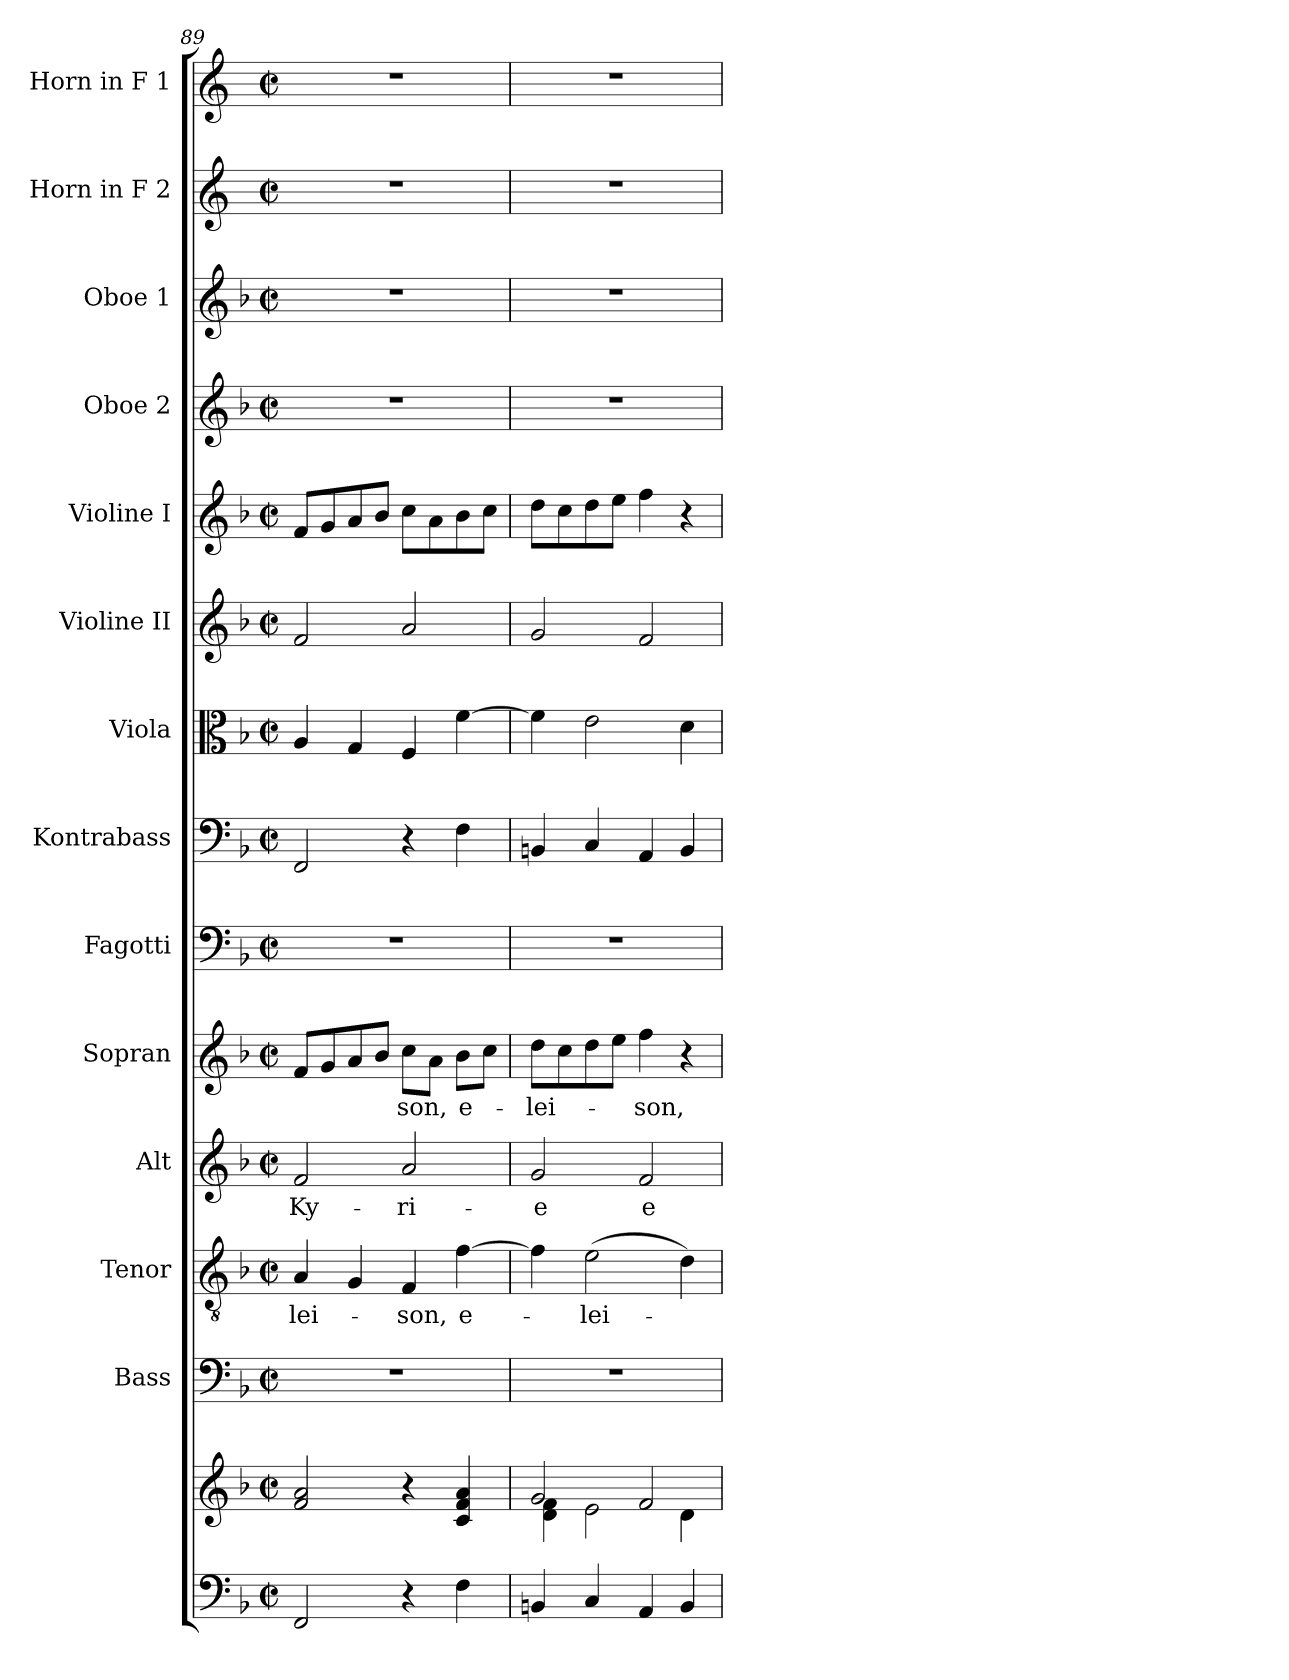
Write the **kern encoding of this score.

**kern	**kern	**kern	**kern	**text	**kern	**text	**kern	**text	**kern	**kern	**kern	**kern	**kern	**kern	**kern	**kern	**kern
*part14	*part14	*part13	*part12	*part12	*part11	*part11	*part10	*part10	*part9	*part8	*part7	*part6	*part5	*part4	*part3	*part2	*part1
*staff15	*staff14	*staff13	*staff12	*staff12	*staff11	*staff11	*staff10	*staff10	*staff9	*staff8	*staff7	*staff6	*staff5	*staff4	*staff3	*staff2	*staff1
*	*	*I"Bass	*I"Tenor	*	*I"Alt	*	*I"Sopran	*	*I"Fagotti	*I"Kontrabass	*I"Viola	*I"Violine II	*I"Violine I	*I"Oboe 2	*I"Oboe 1	*I"Horn in F 2	*I"Horn in F 1
*	*	*I'B.	*I'T.	*	*I'A.	*	*I'S.	*	*I'Fg.	*I'Kb.	*I'Vla.	*I'Vl. II	*I'Vl. I	*I'Ob. 2	*I'Ob. 1	*	*
*clefF4	*clefG2	*clefF4	*clefGv2	*	*clefG2	*	*clefG2	*	*clefF4	*clefF4	*clefC3	*clefG2	*clefG2	*clefG2	*clefG2	*clefG2	*clefG2
*	*	*	*	*	*	*	*	*	*	*ITrd7c12	*	*	*	*	*	*ITrd4c7	*ITrd4c7
*k[b-]	*k[b-]	*k[b-]	*k[b-]	*	*k[b-]	*	*k[b-]	*	*k[b-]	*k[b-]	*k[b-]	*k[b-]	*k[b-]	*k[b-]	*k[b-]	*k[b-]	*k[b-]
*F:	*F:	*F:	*F:	*	*F:	*	*F:	*	*F:	*F:	*F:	*F:	*F:	*F:	*F:	*F:	*F:
*M2/2	*M2/2	*M2/2	*M2/2	*	*M2/2	*	*M2/2	*	*M2/2	*M2/2	*M2/2	*M2/2	*M2/2	*M2/2	*M2/2	*M2/2	*M2/2
*met(c|)	*met(c|)	*met(c|)	*met(c|)	*	*met(c|)	*	*met(c|)	*	*met(c|)	*met(c|)	*met(c|)	*met(c|)	*met(c|)	*met(c|)	*met(c|)	*met(c|)	*met(c|)
=89	=89	=89	=89	=89	=89	=89	=89	=89	=89	=89	=89	=89	=89	=89	=89	=89	=89
!	!	!	!	!LO:LY:b	!	!LO:LY:b	!	!	!	!	!	!	!	!	!	!	!
2FF/	2f/ 2a/	1r	4A/	-lei-	2f/	Ky-	8f/L	.	1r	2FFF/	4A/	2f/	8f/L	1r	1r	1r	1r
.	.	.	.	.	.	.	8g/	.	.	.	.	.	8g/	.	.	.	.
.	.	.	4G/	.	.	.	8a/	.	.	.	4G/	.	8a/	.	.	.	.
.	.	.	.	.	.	.	8b-/J	.	.	.	.	.	8b-/J	.	.	.	.
!	!	!	!	!LO:LY:b	!	!LO:LY:b	!	!LO:LY:b	!	!	!	!	!	!	!	!	!
4r	4r	.	4F/	-son,	2a/	-ri-	8cc\L	-son,	.	4r	4F/	2a/	8cc\L	.	.	.	.
.	.	.	.	.	.	.	8a\J	.	.	.	.	.	8a\	.	.	.	.
!	!	!	!	!LO:LY:b	!	!	!	!LO:LY:b	!	!	!	!	!	!	!	!	!
4F\	4c/ 4f/ 4a/	.	[4f\	e-	.	.	8b-\L	e-	.	4FF\	[4f\	.	8b-\	.	.	.	.
.	.	.	.	.	.	.	8cc\J	.	.	.	.	.	8cc\J	.	.	.	.
=90	=90	=90	=90	=90	=90	=90	=90	=90	=90	=90	=90	=90	=90	=90	=90	=90	=90
*	*^	*	*	*	*	*	*	*	*	*	*	*	*	*	*	*	*
!	!	!	!	!	!	!	!LO:LY:b	!	!LO:LY:b	!	!	!	!	!	!	!	!	!
4BBn/	2g/	4d\ 4f\	1r	4f\]	.	2g/	-e	8dd\L	-lei-	1r	4BBBn/	4f\]	2g/	8dd\L	1r	1r	1r	1r
.	.	.	.	.	.	.	.	8cc\	.	.	.	.	.	8cc\	.	.	.	.
!	!	!	!	!	!LO:LY:b	!	!	!	!	!	!	!	!	!	!	!	!	!
4C/	.	2e\	.	(>2e\	-lei-	.	.	8dd\	.	.	4CC/	2e\	.	8dd\	.	.	.	.
.	.	.	.	.	.	.	.	8ee\J	.	.	.	.	.	8ee\J	.	.	.	.
!	!	!	!	!	!	!	!LO:LY:b	!	!LO:LY:b	!	!	!	!	!	!	!	!	!
4AA/	2f/	.	.	.	.	2f/	e-	4ff\	-son,	.	4AAA/	.	2f/	4ff\	.	.	.	.
4BB/	.	4d\	.	4d\)	.	.	.	4r	.	.	4BBB/	4d\	.	4r	.	.	.	.
*	*v	*v	*	*	*	*	*	*	*	*	*	*	*	*	*	*	*	*
=	=	=	=	=	=	=	=	=	=	=	=	=	=	=	=	=	=
*-	*-	*-	*-	*-	*-	*-	*-	*-	*-	*-	*-	*-	*-	*-	*-	*-	*-
